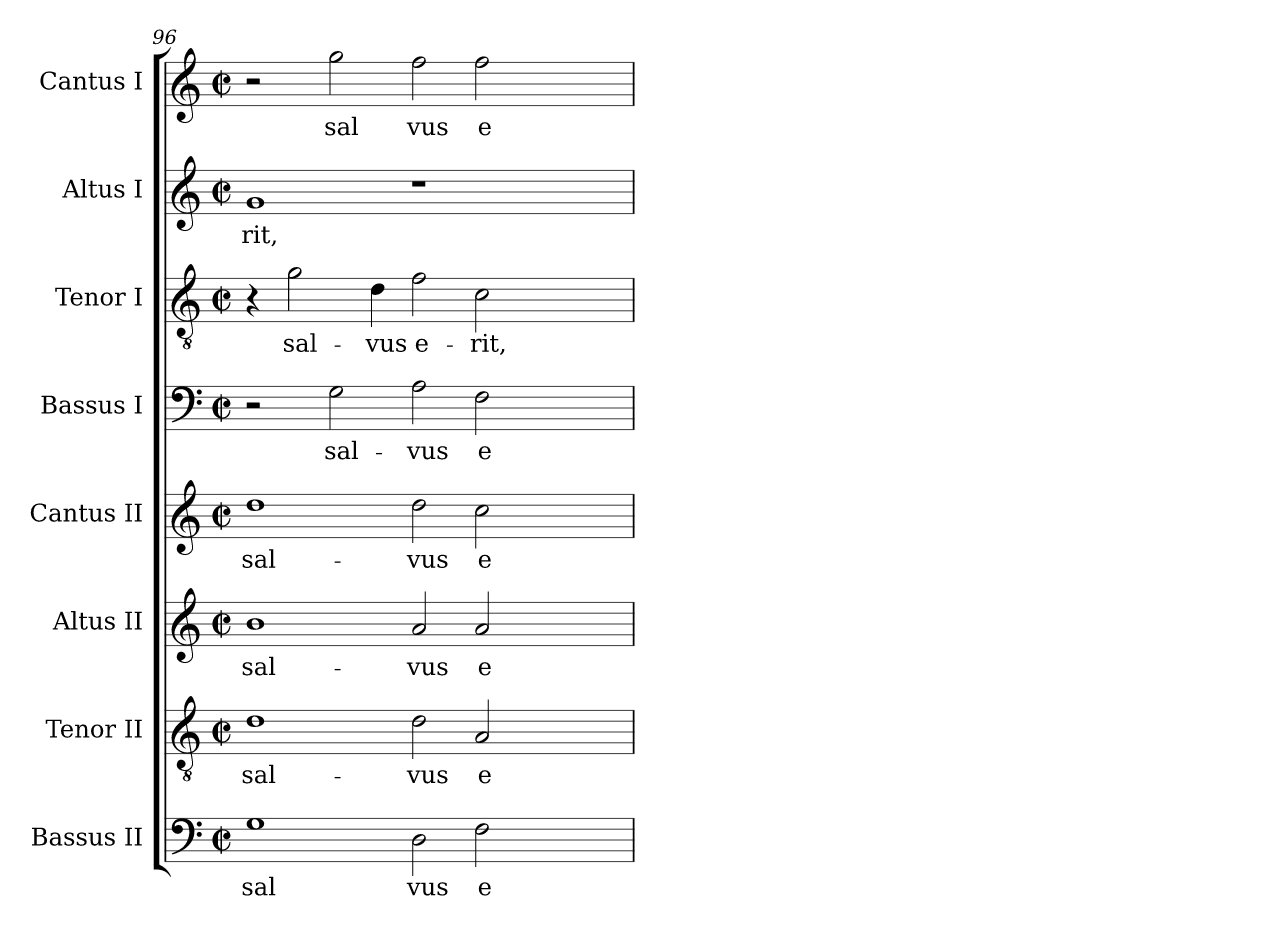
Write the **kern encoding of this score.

**kern	**text	**kern	**text	**kern	**text	**kern	**text	**kern	**text	**kern	**text	**kern	**text	**kern	**text
*part8	*part8	*part7	*part7	*part6	*part6	*part5	*part5	*part4	*part4	*part3	*part3	*part2	*part2	*part1	*part1
*staff8	*staff8	*staff7	*staff7	*staff6	*staff6	*staff5	*staff5	*staff4	*staff4	*staff3	*staff3	*staff2	*staff2	*staff1	*staff1
*I"Bassus II	*	*I"Tenor II	*	*I"Altus II	*	*I"Cantus II	*	*I"Bassus I	*	*I"Tenor I	*	*I"Altus I	*	*I"Cantus I	*
*clefF4	*	*clefGv2	*	*clefG2	*	*clefG2	*	*clefF4	*	*clefGv2	*	*clefG2	*	*clefG2	*
*M2/2	*	*M2/2	*	*M2/2	*	*M2/2	*	*M2/2	*	*M2/2	*	*M2/2	*	*M2/2	*
*met(c|)	*	*met(c|)	*	*met(c|)	*	*met(c|)	*	*met(c|)	*	*met(c|)	*	*met(c|)	*	*met(c|)	*
=96	=96	=96	=96	=96	=96	=96	=96	=96	=96	=96	=96	=96	=96	=96	=96
!	!LO:LY:b:cj	!	!LO:LY:b:cj	!	!LO:LY:b:cj	!	!LO:LY:b:cj	!	!	!	!	!	!LO:LY:b:cj	!	!
1G	sal	1d	sal-	1b	sal-	1dd	sal-	2r	.	4r	.	1g	rit,	2r	.
!	!	!	!	!	!	!	!	!	!	!	!LO:LY:b:cj	!	!	!	!
.	.	.	.	.	.	.	.	.	.	2g\	sal-	.	.	.	.
!	!	!	!	!	!	!	!	!	!LO:LY:b:cj	!	!	!	!	!	!LO:LY:b:cj
.	.	.	.	.	.	.	.	2G\	sal-	.	.	.	.	2gg\	sal
!	!	!	!	!	!	!	!	!	!	!	!LO:LY:b:cj	!	!	!	!
.	.	.	.	.	.	.	.	.	.	4d\	-vus	.	.	.	.
!	!LO:LY:b:cj	!	!LO:LY:b:cj	!	!LO:LY:b:cj	!	!LO:LY:b:cj	!	!LO:LY:b:cj	!	!LO:LY:b:cj	!LO:N:vis=1	!	!	!LO:LY:b:cj
2D\	vus	2d\	-vus	2a/	-vus	2dd\	-vus	2A\	-vus	2f\	e-	0r	.	2ff\	vus
!	!LO:LY:b:cj	!	!LO:LY:b:cj	!	!LO:LY:b:cj	!	!LO:LY:b:cj	!	!LO:LY:b:cj	!	!LO:LY:b:cj	!	!	!	!LO:LY:b:cj
2F\	e	2A/	e-	2a/	e-	2cc\	e-	2F\	e-	2c\	-rit,	.	.	2ff\	e
1ryy	.	1ryy	.	1ryy	.	1ryy	.	1ryy	.	1ryy	.	.	.	1ryy	.
=	=	=	=	=	=	=	=	=	=	=	=	=	=	=	=
*-	*-	*-	*-	*-	*-	*-	*-	*-	*-	*-	*-	*-	*-	*-	*-
